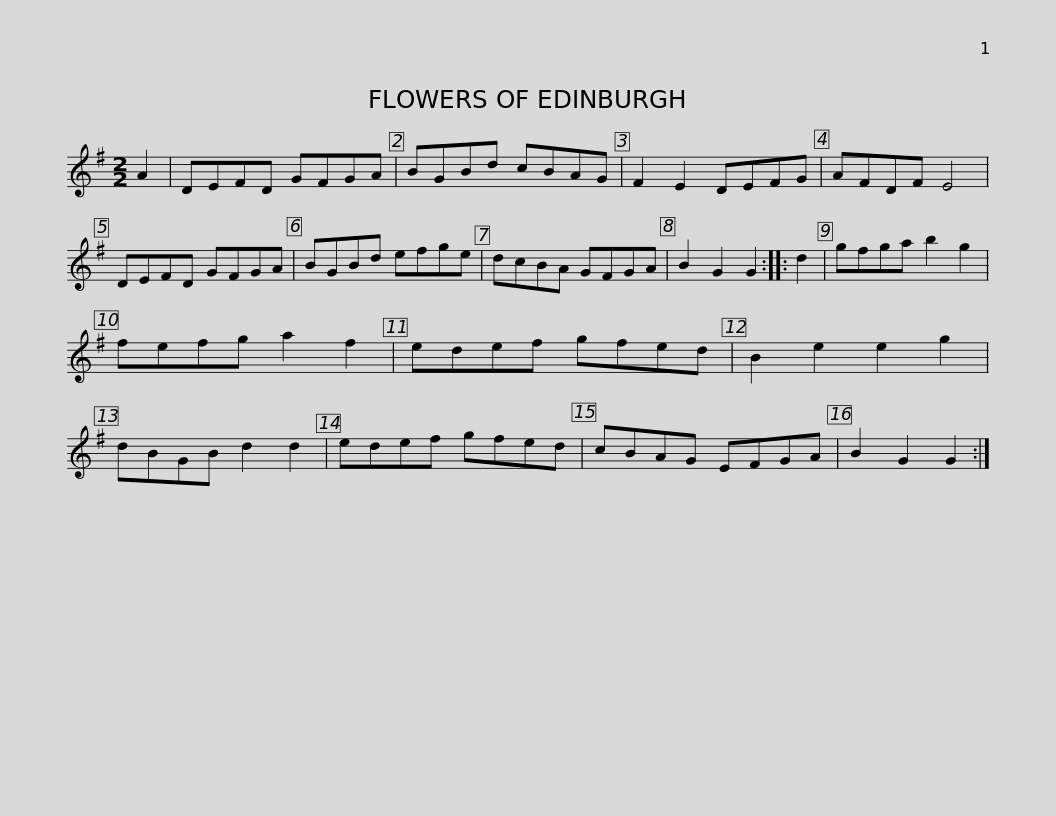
X:1
L:1/8
M:2/2
I:linebreak $
K:G
V:1 treble
V:1
 A2 | DEFD GFGA | BGBd cBAG | F2 E2 DEFG | AFDF E4 | %5
 DEFD GFGA | BGBd efge |$ dcBA GFGA | B2 G2 G2 :: d2 | %10
 gfga b2 g2 | fefg a2 f2 | edef gfed | B2 e2 e2 g2 | dBGB d2 d2 |$ %15
 edef gfed | cBAG EFGA | B2 G2 G2 :| %18
